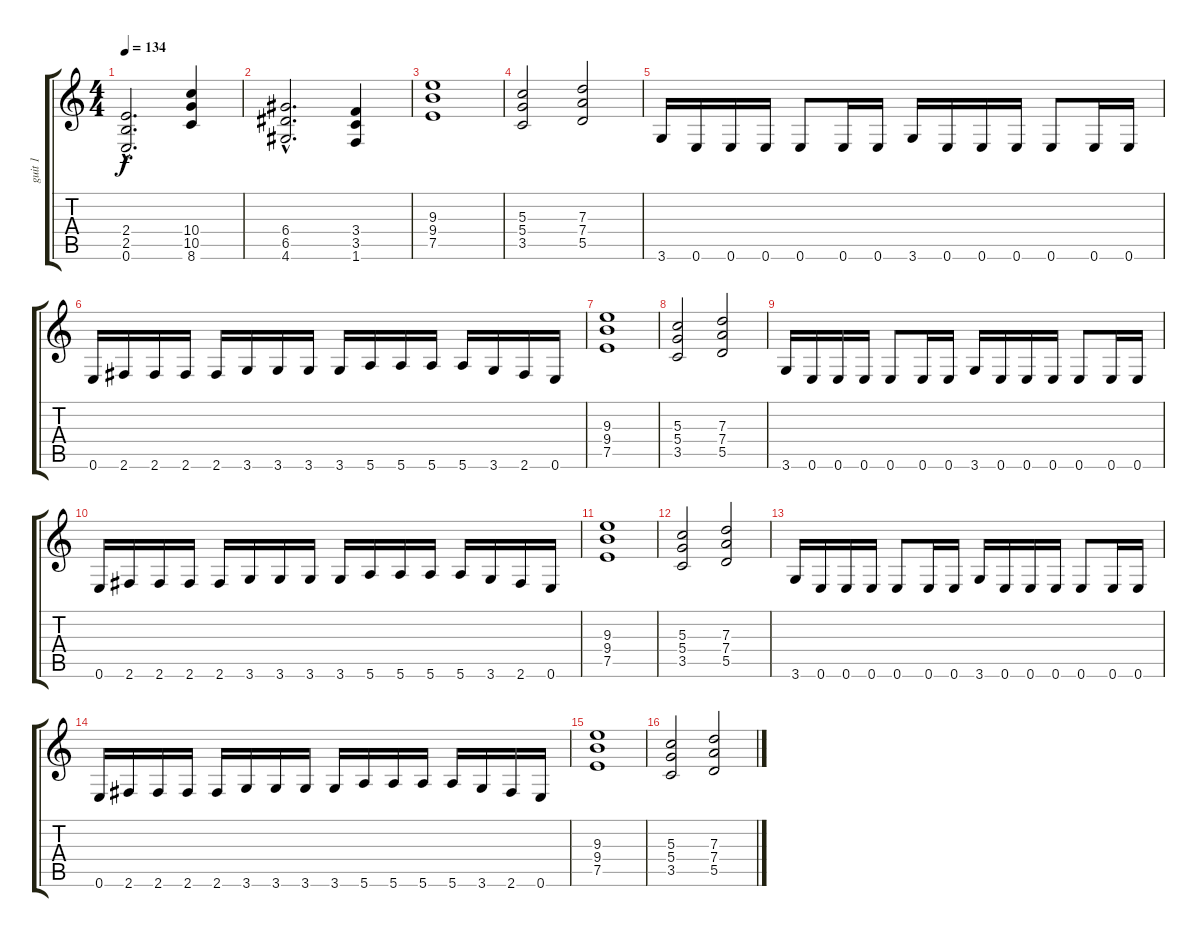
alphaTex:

\track ("guit 1" "guit 1") {instrument distortionguitar}
\staff {score tabs}
\tuning (E4 B3 G3 D3 A2 E2) {hide}
\ts (4 4)
\tempo 134
\clef g2
\ks c
(2.4{hac} 2.5{hac} 0.6{hac}).2{d dy f} (10.4 10.5 8.6).4 |
(6.4{hac} 6.5{hac} 4.6{hac}).2{d} (3.4 3.5 1.6).4 |
(9.3 9.4 7.5).1 |
(5.3 5.4 3.5).2 (7.3 7.4 5.5).2 |
3.6.16 0.6.16 0.6.16 0.6.16 0.6.8 0.6.16 0.6.16 3.6.16 0.6.16 0.6.16 0.6.16 0.6.8 0.6.16 0.6.16 |
0.6.16 2.6.16 2.6.16 2.6.16 2.6.16 3.6.16 3.6.16 3.6.16 3.6.16 5.6.16 5.6.16 5.6.16 5.6.16 3.6.16 2.6.16 0.6.16 |
(9.3 9.4 7.5).1 |
(5.3 5.4 3.5).2 (7.3 7.4 5.5).2 |
3.6.16 0.6.16 0.6.16 0.6.16 0.6.8 0.6.16 0.6.16 3.6.16 0.6.16 0.6.16 0.6.16 0.6.8 0.6.16 0.6.16 |
0.6.16 2.6.16 2.6.16 2.6.16 2.6.16 3.6.16 3.6.16 3.6.16 3.6.16 5.6.16 5.6.16 5.6.16 5.6.16 3.6.16 2.6.16 0.6.16 |
(9.3 9.4 7.5).1 |
(5.3 5.4 3.5).2 (7.3 7.4 5.5).2 |
3.6.16 0.6.16 0.6.16 0.6.16 0.6.8 0.6.16 0.6.16 3.6.16 0.6.16 0.6.16 0.6.16 0.6.8 0.6.16 0.6.16 |
0.6.16 2.6.16 2.6.16 2.6.16 2.6.16 3.6.16 3.6.16 3.6.16 3.6.16 5.6.16 5.6.16 5.6.16 5.6.16 3.6.16 2.6.16 0.6.16 |
(9.3 9.4 7.5).1 |
(5.3 5.4 3.5).2 (7.3 7.4 5.5).2
